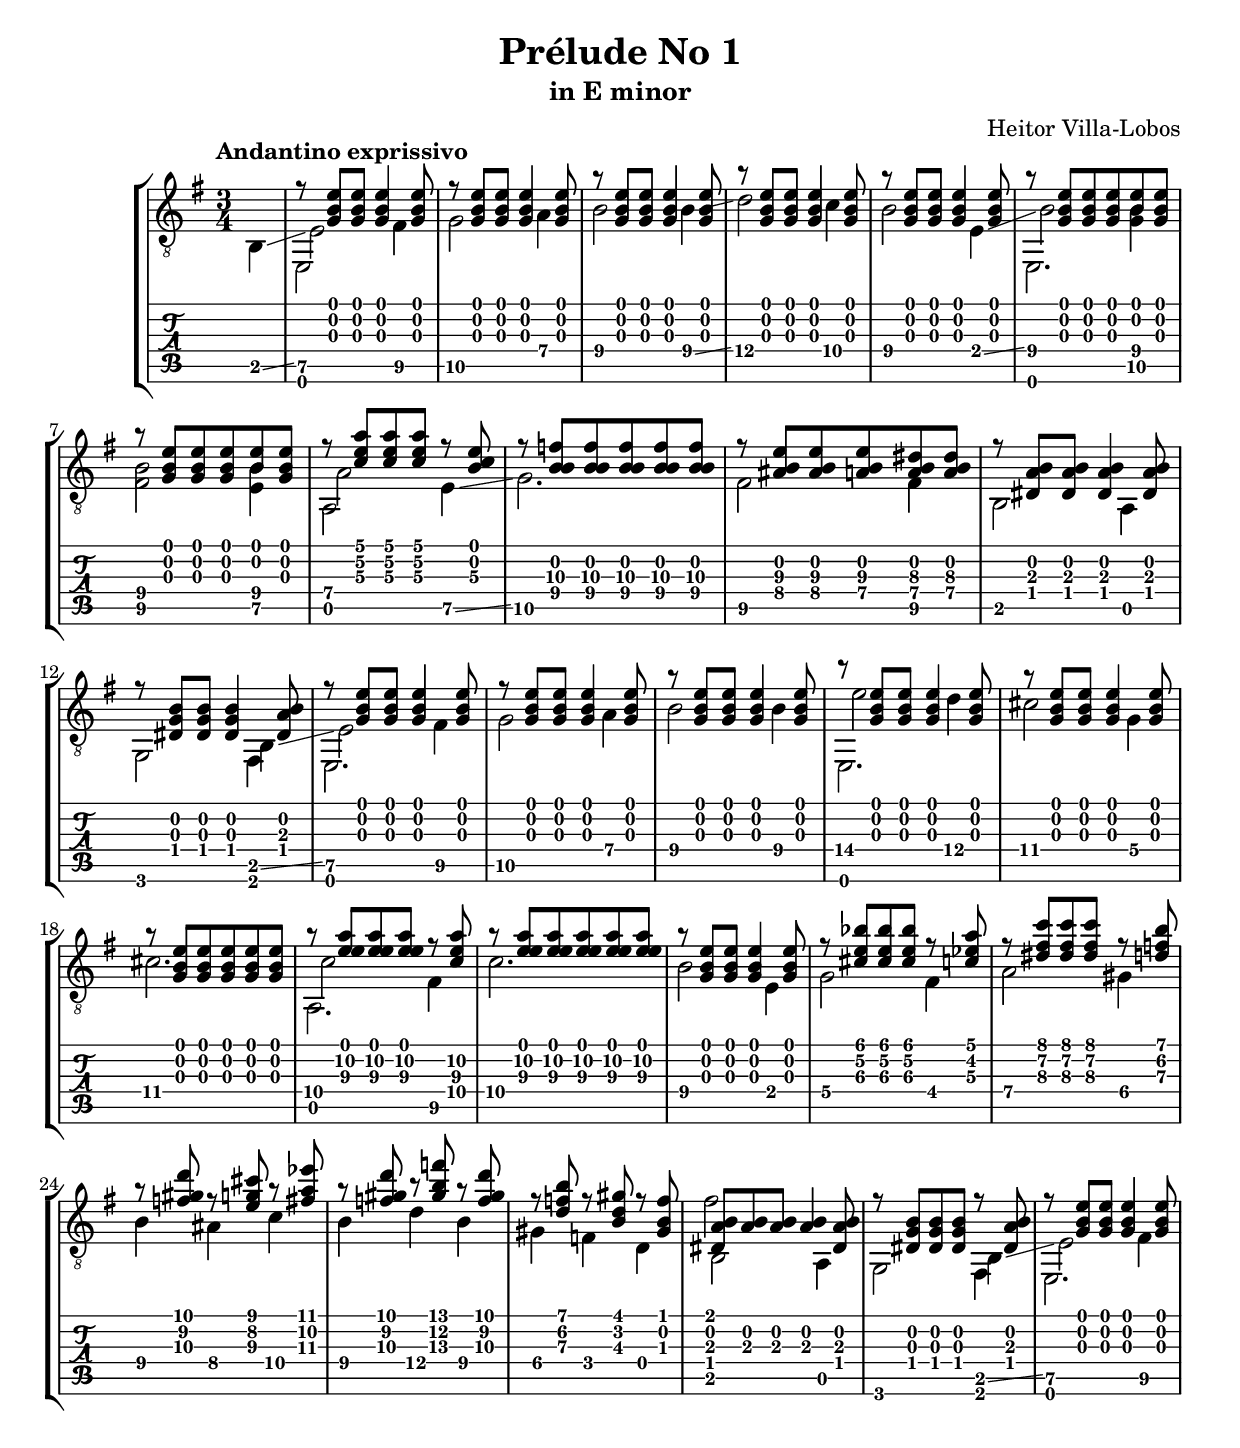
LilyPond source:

\version "2.16.1"
\language "english"

\header { 
	title = "Prélude No 1"
	subtitle = "in E minor"
	composer ="Heitor Villa-Lobos"
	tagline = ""
}

top = {
	\override StringNumber #'stencil = ##f
	\partial 4
	s4 |
	r8 <g b e'>8 <g b e'>8 <g b e'>4 <g b e'>8 |
	r8 <g b e'>8 <g b e'>8 <g b e'>4 <g b e'>8 |
	r8 <g b e'>8 <g b e'>8 <g b e'>4 <g b e'>8 |
	r8 <g b e'>8 <g b e'>8 <g b e'>4 <g b e'>8 |
	r8 <g b e'>8 <g b e'>8 <g b e'>4 <g b e'>8 |
	r8 <g b e'>8 <g b e'>8 <g b e'>8 <b e'>8 <g b e'>8 |
	r8 <g b e'>8 <g b e'>8 <g b e'>8 <b e'>8 <g b e'>8 |
	r8 <c' e' a'> <c' e' a'> <c' e' a'> r8 <b c'\3 e'> |
	r8 <f'\3 b\2 b\4> <f'\3 b\2 b\4> <f'\3 b\2 b\4> <f'\3 b\2 b\4> <f'\3 b\2 b\4> |
	r8 <as\4 b e'\3> <as\4 b e'\3> <a\4 b e'\3> <a\4 b ds'\3> <a\4 b ds'\3> |
	r8 <ds a b> <ds a b> <ds a b>4 <ds a b>8 |
	r8 <ds b g> <ds b g> <ds b g>4 <ds a b>8 |
	r8 <g b e'> <g b e'> <g b e'>4 <g b e'>8 |
	r8 <g b e'> <g b e'> <g b e'>4 <g b e'>8 |
	r8 <g b e'> <g b e'> <g b e'>4 <g b e'>8 |
	r8 <g b e'> <g b e'> <g b e'>4 <g b e'>8 |
	r8 <g b e'> <g b e'> <g b e'>4 <g b e'>8 |
	r8 <g b e'> <g b e'> <g b e'> <g b e'> <g b e'> |
	r8 <a'\2 e' e'\3> <a'\2 e' e'\3> <a'\2 e' e'\3> r8 <c'\4 a'\2 e'\3> |
	r8 <a'\2 e' e'\3> <a'\2 e' e'\3> <a'\2 e' e'\3> <a'\2 e' e'\3> <a'\2 e' e'\3> | 
	r8 <g b e'> <g b e'> <g b e'>4 <g b e'>8 |
	r8 <cs' e' bf'>8 <cs' e' bf'> <cs' e' bf'> r8 <c' ef' a'> |
	r8 <ds' fs' c''> <ds' fs' c''> <ds' fs' c''> r8 <d' f' b'> |
	r8 <f' gs' d''> r8 <e' g' cs''> r8 <fs' a' ef''> |
	r8 <f' gs' d''> r8 <gs' b' f''> r8 <f' gs' d''> |
	r8 <d' f' b'> r8 <b d' gs'> r8 <gs b f'> |
	<ds a b>8 <a b> <a b> <a b>4 <ds a b>8 | 
	r8 <ds g b> <ds g b> <ds g b> r8 <ds a b> |
	r8 <g b e'> <g b e'> <g b e'>4 <g b e'>8 |
}

melody = {
	\override StringNumber #'stencil = ##f
	\partial 4
	b,4 \glissando |
	<e\5>2 <fs\5>4 |
	<g\5>2 <a\4>4 |
	<b\4>2 <b\4>4 \glissando |
	<d'\4>2 <c'\4>4 |
	<b\4>2 <e\4>4 \glissando |
	<b\4>2 <g\5 b\4>4 |
	<fs\5 b\4>2 <e\5 b\4>4 |
	<a\4>2 <e\5>4 \glissando |
	<g\5>2. |
	<fs\5>2 <fs\5>4 |
	b,2 a,4 |
	g,2 b,4 \glissando | 
	<e\5>2 <fs\5>4 |
	<g\5>2 <a\4>4 |
	<b\4>2 <b\4>4 |
	<e'\4>2 <d'\4>4 |
	<cs'\4>2 <g\4>4 |
	<cs'\4>2. |
	<c'\4>2 <fs\5>4 |
	<c'\4>2. |
	<b\4>2 e4 |
	<g\4>2 <fs\4>4 |
	<a\4>2 <gs\4>4 |
	<b\4>4 <as\4> <c'\4> |
	<b\4>4 <d'\4> <b\4> |
	<gs\4>4 <f\4> d |
	b,2 a, 4 |
	g,2 b,4 \glissando |
	<e\5>2 <fs\5>4 |
}

empty = {
}

bass = {
	\override StringNumber #'stencil = ##f
	\partial 4
	s4 |
	e,2 s4 |
	s4 s4 s4 |
	s4 s4 s4 |
	s4 s4 s4 |
	s4 s4 s4 |
	e,2. |
	s4 s4 s4 |
	a,2 s4 |
	s4 s4 s4 |
	s4 s4 s4 |
	s4 s4 s4 |
	s4 s4 fs,4
	e,2. |
	s4 s4 s4 |
	s4 s4 s4 |
	e,2. |
	s4 s4 s4 |
	s4 s4 s4 |
	a,2. |
	s4 s4 s4 |
	s4 s4 s4 |
	s4 s4 s4 |
	s4 s4 s4 |
	s4 s4 s4 |
	s4 s4 s4 |
	s4 s4 s4 |
	fs'2 s4 |
	s2 fs,4 |
	e,2. |
}

\score {
	\new StaffGroup <<
		\new Staff	{
			\clef "treble_8"
			\key g \major
			\time 3/4
			\tempo "Andantino exprissivo"
			<< \top \\ \melody \\ \empty \\ \bass >>
		}
		\new TabStaff	{
			<< \top \\ \melody \\ \empty \\ \bass >>
		}
	>>
	\layout {
    \context {
      \Score
    }
  }
}
